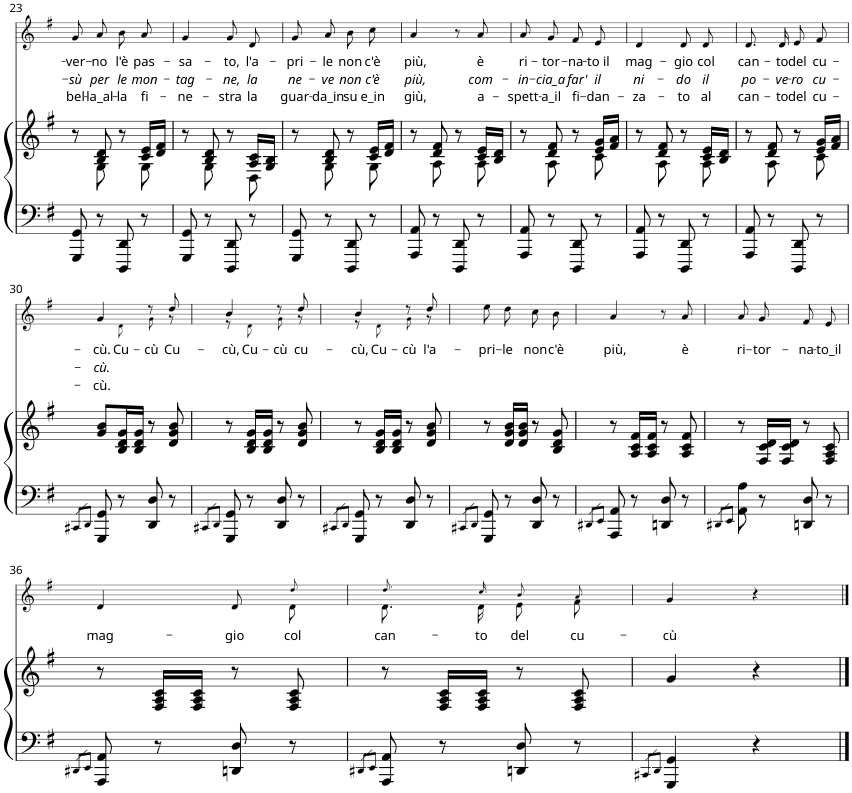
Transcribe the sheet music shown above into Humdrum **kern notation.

**kern	**kern	**kern	**text	**text	**text
*part2	*part2	*part1	*part1	*part1	*part1
*staff3	*staff2	*staff1	*staff1	*staff1	*staff1
*I"Piano	*	*I"P1	*	*	*
*I'Pno	*	*	*	*	*
!!LO:PB:g=z
*clefF4	*clefG2	*clefG2	*	*	*
*k[f#]	*k[f#]	*k[f#]	*	*	*
*G:	*G:	*G:	*	*	*
*M2/4	*M2/4	*M2/4	*	*	*
=23	=23	=23	=23	=23	=23
*	*^	*	*	*	*
!	!	!	!	!LO:LY:b	!LO:LY:b	!LO:LY:b
8GGG/ 8GG/	8r	8ryy	8g/L	-ver-	-sù	bel-
!	!	!	!	!LO:LY:b	!LO:LY:b	!LO:LY:b
8r	8B/ 8d/	8G\	8a/J	-no	per	-la_al-
!	!	!	!	!LO:LY:b	!LO:LY:b	!LO:LY:b
8DDD/ 8DD/	8r	8ryy	8b/L	l'è	le	-la
!	!	!	!	!LO:LY:b	!LO:LY:b	!LO:LY:b
8r	16c/ 16e/LL	8G\	8a/J	pas-	mon-	fi-
.	16d/ 16f#/JJ	.	.	.	.	.
=24	=24	=24	=24	=24	=24	=24
!	!	!	!	!LO:LY:b	!LO:LY:b	!LO:LY:b
8GGG/ 8GG/	8r	8ryy	4g/	-sa-	-tag-	-ne-
8r	8B/ 8d/	8G\	.	.	.	.
!	!	!	!	!LO:LY:b	!LO:LY:b	!LO:LY:b
8DDD/ 8DD/	8r	8ryy	8g/L	-to,	-ne,	-stra
!	!	!	!	!LO:LY:b	!LO:LY:b	!LO:LY:b
8r	16A/ 16c/LL	8D\	8d/J	l'a-	la	la
.	16G/ 16B/JJ	.	.	.	.	.
=25	=25	=25	=25	=25	=25	=25
!	!	!	!	!LO:LY:b	!LO:LY:b	!LO:LY:b
8GGG/ 8GG/	8r	8ryy	8g/L	-pri-	ne-	guar-
!	!	!	!	!LO:LY:b	!LO:LY:b	!LO:LY:b
8r	8B/ 8d/	8G\	8a/J	-le	-ve	-da_in
!	!	!	!	!LO:LY:b	!LO:LY:b	!LO:LY:b
8DDD/ 8DD/	8r	8ryy	8b\L	non	non	su
!	!	!	!	!LO:LY:b	!LO:LY:b	!LO:LY:b
8r	16c/ 16e/LL	8G\	8cc\J	c'è	c'è	e_in
.	16d/ 16f#/JJ	.	.	.	.	.
=26	=26	=26	=26	=26	=26	=26
!	!	!	!	!LO:LY:b	!LO:LY:b	!LO:LY:b
8AAA/ 8AA/	8r	8ryy	4a/	più,	più,	giù,
8r	8d/ 8f#/	8A\	.	.	.	.
8DDD/ 8DD/	8r	8ryy	8r	.	.	.
!	!	!	!	!LO:LY:b	!LO:LY:b	!LO:LY:b
8r	16c/ 16e/LL	8A\	8a/	è	com-	a-
.	16B/ 16d/JJ	.	.	.	.	.
=27	=27	=27	=27	=27	=27	=27
!	!	!	!	!LO:LY:b	!LO:LY:b	!LO:LY:b
8AAA/ 8AA/	8r	8ryy	8a/L	ri-	-in-	-spett-
!	!	!	!	!LO:LY:b	!LO:LY:b	!LO:LY:b
8r	8d/ 8f#/	8A\	8g/J	-tor-	-cia_a	-a_il
!	!	!	!	!LO:LY:b	!LO:LY:b	!LO:LY:b
8DDD/ 8DD/	8r	8ryy	8f#/L	-na-	far'	fi-
!	!	!	!	!LO:LY:b	!LO:LY:b	!LO:LY:b
8r	16e/ 16g/LL	8c\	8e/J	-to il	il	-dan-
.	16f#/ 16a/JJ	.	.	.	.	.
=28	=28	=28	=28	=28	=28	=28
!	!	!	!	!LO:LY:b	!LO:LY:b	!LO:LY:b
8AAA/ 8AA/	8r	8ryy	4d/	mag-	ni-	-za-
8r	8d/ 8f#/	8A\	.	.	.	.
!	!	!	!	!LO:LY:b	!LO:LY:b	!LO:LY:b
8DDD/ 8DD/	8r	8ryy	8d/L	-gio	-do	-to
!	!	!	!	!LO:LY:b	!LO:LY:b	!LO:LY:b
8r	16c/ 16e/LL	8A\	8d/J	col	il	al
.	16B/ 16d/JJ	.	.	.	.	.
=29	=29	=29	=29	=29	=29	=29
!	!	!	!	!LO:LY:b	!LO:LY:b	!LO:LY:b
8AAA/ 8AA/	8r	8ryy	8.d/L	can-	po-	can-
8r	8d/ 8f#/	8A\	.	.	.	.
!	!	!	!	!LO:LY:b	!LO:LY:b	!LO:LY:b
.	.	.	16d/Jk	-to	-ve-	-to
!	!	!	!	!LO:LY:b	!LO:LY:b	!LO:LY:b
8DDD/ 8DD/	8r	8ryy	8e/L	del	-ro	del
!	!	!	!	!LO:LY:b	!LO:LY:b	!LO:LY:b
8r	16e/ 16g/LL	8c\	8f#/J	cu-	cu-	cu-
.	16f#/ 16a/JJ	.	.	.	.	.
*	*v	*v	*	*	*	*
!!LO:LB:g=z
=30	=30	=30	=30	=30	=30
8qCC#X/L	.	.	.	.	.
8qDD/J	.	.	.	.	.
!	!	!	!LO:LY:b	!LO:LY:b	!LO:LY:b
*	*	*^	*	*	*
8GGG/ 8GG/	8g/ 8b/L	4g/	8ryy	-cù.	-cù.	-cù.
!	!	!	!	!LO:LY:b	!	!
8r	16B/ 16d/ 16g/L	.	8d!\	Cu-	.	.
.	16B/ 16d/ 16g/JJ	.	.	.	.	.
!	!	!	!	!LO:LY:b	!	!
8DD/ 8D/	8r	8r	8g!\	-cù	.	.
!	!	!	!	!LO:LY:b	!	!
8r	8d/ 8g/ 8b/	8dd/	8r	Cu-	.	.
=31	=31	=31	=31	=31	=31	=31
8qCC#X/L	.	.	.	.	.	.
8qDD/J	.	.	.	.	.	.
!	!	!	!	!LO:LY:b	!	!
8GGG/ 8GG/	8r	4b/	8r	-cù,	.	.
!	!	!	!	!LO:LY:b	!	!
8r	16B/ 16d/ 16g/LL	.	8d!\	Cu-	.	.
.	16B/ 16d/ 16g/JJ	.	.	.	.	.
!	!	!	!	!LO:LY:b	!	!
8DD/ 8D/	8r	8r	8g!\	-cù	.	.
!	!	!	!	!LO:LY:b	!	!
8r	8d/ 8g/ 8b/	8dd/	8r	cu-	.	.
=32	=32	=32	=32	=32	=32	=32
8qCC#X/L	.	.	.	.	.	.
8qDD/J	.	.	.	.	.	.
!	!	!	!	!LO:LY:b	!	!
8GGG/ 8GG/	8r	4b/	8r	-cù,	.	.
!	!	!	!	!LO:LY:b	!	!
8r	16B/ 16d/ 16g/LL	.	8d!\	Cu-	.	.
.	16B/ 16d/ 16g/JJ	.	.	.	.	.
!	!	!	!	!LO:LY:b	!	!
8DD/ 8D/	8r	8r	8g!\	-cù	.	.
!	!	!	!	!LO:LY:b	!	!
8r	8d/ 8g/ 8b/	8dd/	8r	l'a-	.	.
*	*	*v	*v	*	*	*
=33	=33	=33	=33	=33	=33
8qCC#X/L	.	.	.	.	.
8qDD/J	.	.	.	.	.
!	!	!	!LO:LY:b	!	!
8GGG/ 8GG/	8r	8ee\L	-pri-	.	.
!	!	!	!LO:LY:b	!	!
8r	16d/ 16g/ 16b/LL	8dd\J	-le	.	.
.	16d/ 16g/ 16b/JJ	.	.	.	.
!	!	!	!LO:LY:b	!	!
8DD/ 8D/	8r	8cc\L	non	.	.
!	!	!	!LO:LY:b	!	!
8r	8B/ 8d/ 8g/	8b\J	c'è	.	.
=34	=34	=34	=34	=34	=34
8qDD#X/L	.	.	.	.	.
8qEE/J	.	.	.	.	.
!	!	!	!LO:LY:b	!	!
8AAA/ 8AA/	8r	4a/	più,	.	.
8r	16A/ 16c/ 16f#/LL	.	.	.	.
.	16A/ 16c/ 16f#/JJ	.	.	.	.
8DDn/ 8D/	8r	8r	.	.	.
!	!	!	!LO:LY:b	!	!
8r	8A/ 8c/ 8f#/	8a/	è	.	.
=35	=35	=35	=35	=35	=35
8qDD#X/L	.	.	.	.	.
8qEE/J	.	.	.	.	.
!	!	!	!LO:LY:b	!	!
8AA\ 8A\	8r	8a/L	ri-	.	.
!	!	!	!LO:LY:b	!	!
8r	16F#/ 16c/ 16d/LL	8g/J	-tor-	.	.
.	16F#/ 16c/ 16d/JJ	.	.	.	.
!	!	!	!LO:LY:b	!	!
8DDn/ 8D/	8r	8f#/L	-na-	.	.
!	!	!	!LO:LY:b	!	!
8r	8F#/ 8A/ 8c/	8e/J	-to_il	.	.
!!LO:LB:g=z
=36	=36	=36	=36	=36	=36
8qDD#X/L	.	.	.	.	.
8qEE/J	.	.	.	.	.
!	!	!	!LO:LY:b	!	!
*	*	*^	*	*	*
8AAA/ 8AA/	8r	4d/	4ryy	mag-	.	.
8r	16F#/ 16A/ 16c/LL	.	.	.	.	.
.	16F#/ 16A/ 16c/JJ	.	.	.	.	.
!	!	!	!	!LO:LY:b	!	!
8DDn/ 8D/	8r	8d/L	8ryy	-gio	.	.
!	!	!	!	!LO:LY:b	!	!
8r	8F#/ 8A/ 8c/	8dd!/J	8d\	col	.	.
=37	=37	=37	=37	=37	=37	=37
8qDD#X/L	.	.	.	.	.	.
8qEE/J	.	.	.	.	.	.
!	!	!	!	!LO:LY:b	!	!
8AAA/ 8AA/	8r	8.dd!/L	8.d\L	can-	.	.
8r	16F#/ 16A/ 16c/LL	.	.	.	.	.
!	!	!	!	!LO:LY:b	!	!
.	16F#/ 16A/ 16c/JJ	16cc!/Jk	16d\Jk	-to	.	.
!	!	!	!	!LO:LY:b	!	!
8DDn/ 8D/	8r	8b!/L	8e\L	del	.	.
!	!	!	!	!LO:LY:b	!	!
8r	8F#/ 8A/ 8c/	8a!/J	8f#\J	cu-	.	.
*	*	*v	*v	*	*	*
=38	=38	=38	=38	=38	=38
8qCC#X/L	.	.	.	.	.
8qDD/J	.	.	.	.	.
!	!	!	!LO:LY:b	!	!
4GGG/ 4GG/	4g/	4g/	-cù	.	.
4r	4r	4r	.	.	.
==	==	==	==	==	==
*-	*-	*-	*-	*-	*-
